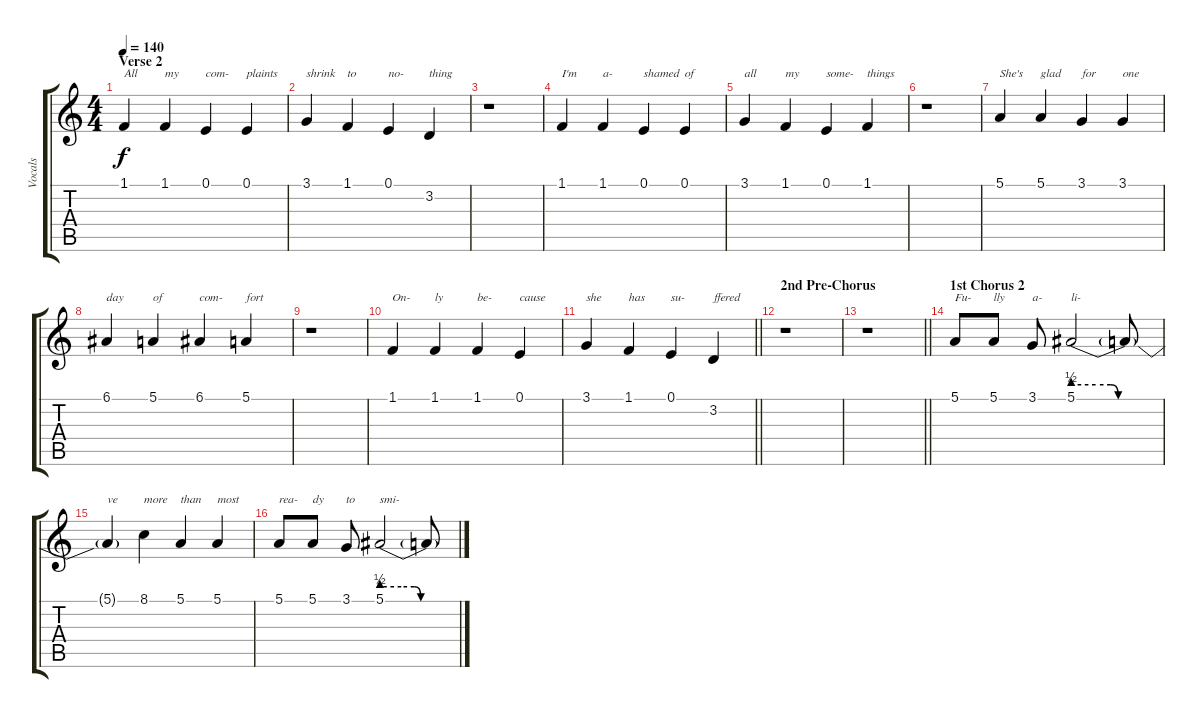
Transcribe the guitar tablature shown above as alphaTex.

\track ("Vocals" "Vocals") {instrument tenorsax}
\staff {score tabs}
\tuning (E4 B3 G3 D3 A2 E2) {hide}
\ts (4 4)
\section ("" "Verse 2")
\tempo 140
\clef g2
\ks c
1.1.4{txt "All" dy f} 1.1.4{txt "my"} 0.1.4{txt "com-"} 0.1.4{txt "plaints"} |
3.1.4{txt "shrink"} 1.1.4{txt "to"} 0.1.4{txt "no-"} 3.2.4{txt "thing"} |
r.1 |
1.1.4{txt "I'm"} 1.1.4{txt "a-"} 0.1.4{txt "shamed"} 0.1.4{txt "of"} |
3.1.4{txt "all"} 1.1.4{txt "my"} 0.1.4{txt "some-"} 1.1.4{txt "things"} |
r.1 |
5.1.4{txt "She's"} 5.1.4{txt "glad"} 3.1.4{txt "for"} 3.1.4{txt "one"} |
6.1.4{txt "day"} 5.1.4{txt "of"} 6.1.4{txt "com-"} 5.1.4{txt "fort"} |
r.1 |
1.1.4{txt "On-"} 1.1.4{txt "ly"} 1.1.4{txt "be-"} 0.1.4{txt "cause"} |
\barLineRight lightlight
3.1.4{txt "she"} 1.1.4{txt "has"} 0.1.4{txt "su-"} 3.2.4{txt "ffered"} |
\section ("" "2nd Pre-Chorus")
r.1 |
\barLineRight lightlight
r.1 |
\section ("" "1st Chorus 2")
5.1.8{txt "Fu-"} 5.1.8{txt "lly"} 3.1.8{txt "a-"} 5.1{be (custom 0 2 15 2 25 2 30 0 60 0)}.2{txt "li-"} 5.1{t}.8 |
5.1{t}.4{txt "ve"} 8.1.4{txt "more"} 5.1.4{txt "than"} 5.1.4{txt "most"} |
5.1.8{txt "rea-"} 5.1.8{txt "dy"} 3.1.8{txt "to"} 5.1{be (custom 0 2 15 2 25 2 30 0 60 0)}.2{txt "smi-"} 5.1{t}.8
